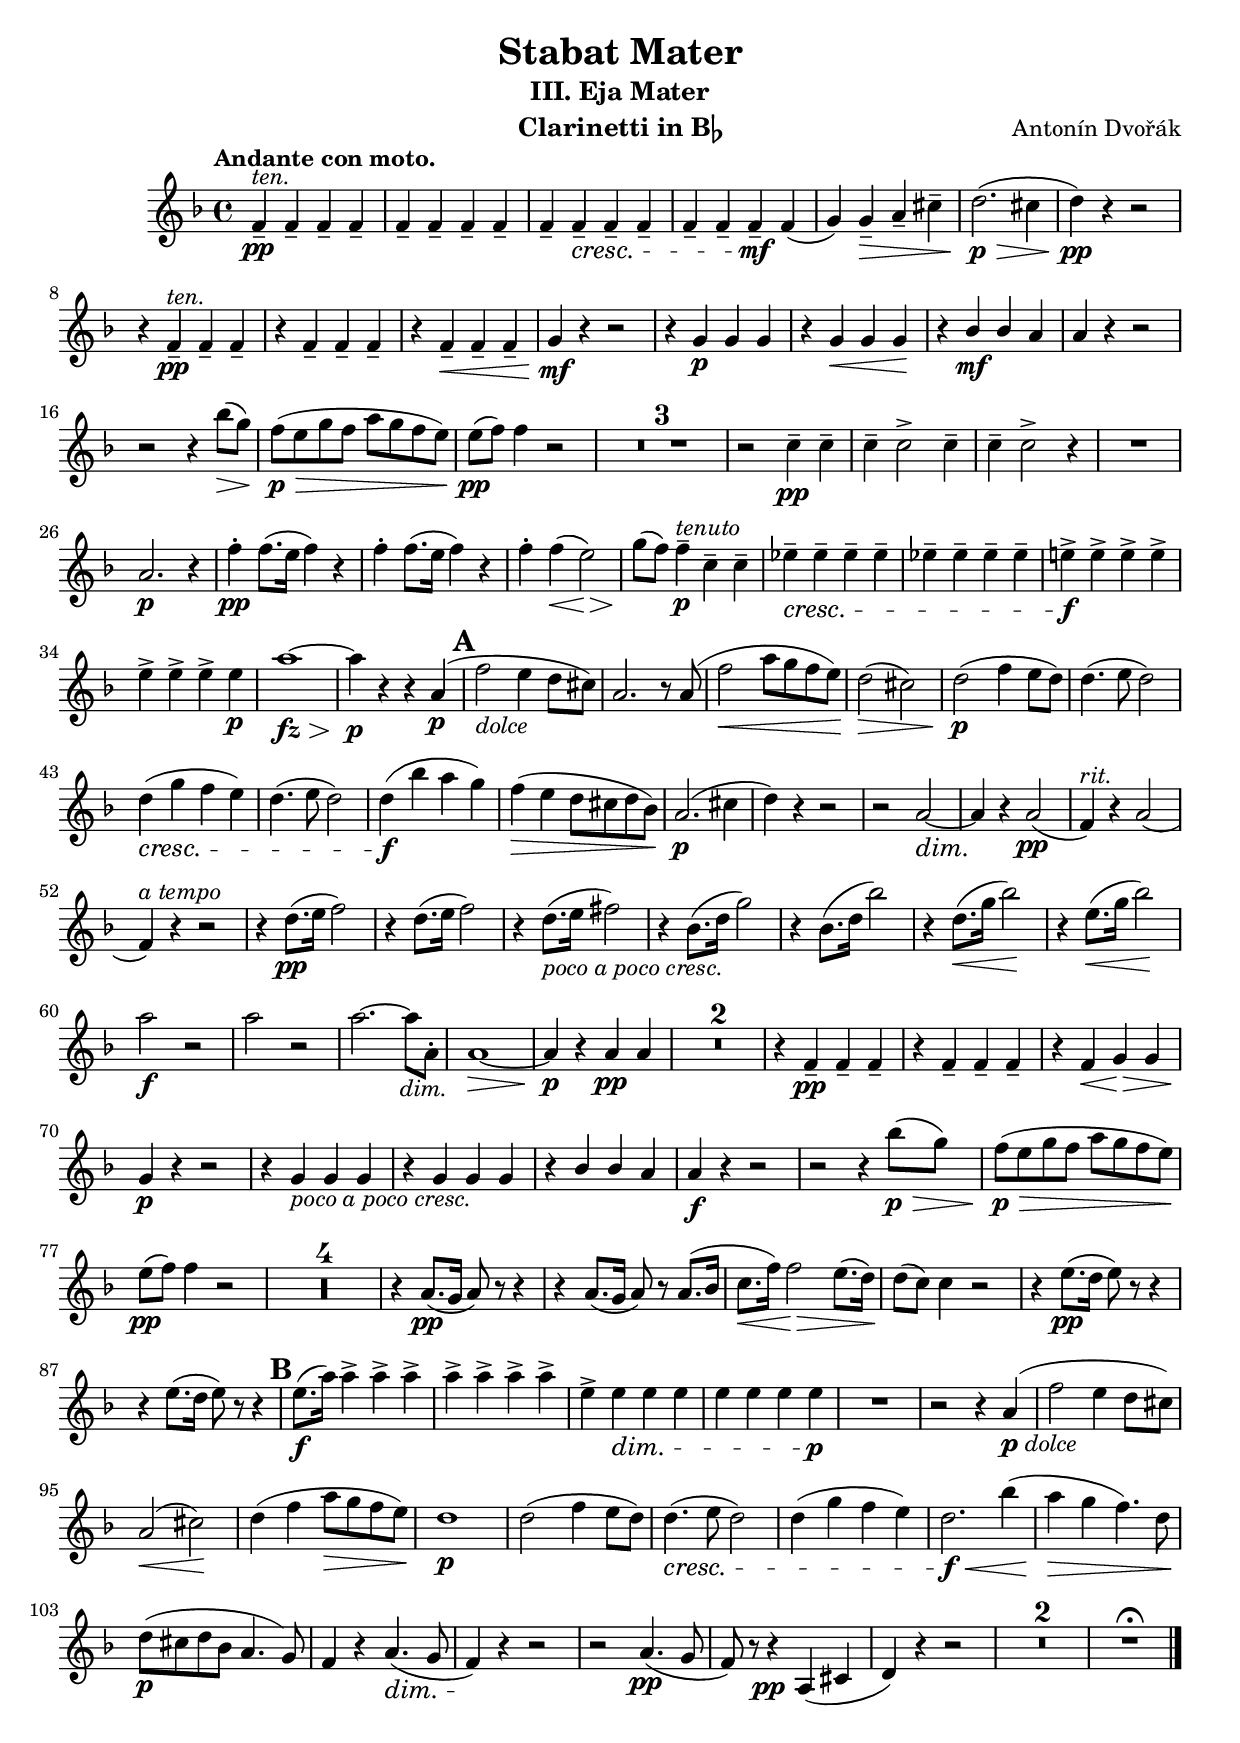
\version "2.15.33"

\header {
  title = "Stabat Mater"
  subtitle = "III. Eja Mater"
  composer = "Antonín Dvořák"
  instrument = \markup { \concat { "Clarinetti in B" \flat } }
}

\score {
  \transpose bes c' {
    \relative c'{
      \compressFullBarRests
      \key c \minor
      \time 4/4
      \tempo "Andante con moto."
      ees4--\pp ^\markup \italic ten.  ees4-- ees4-- ees4--
      ees4-- ees4-- ees4-- ees4--
      ees4-- ees4-- \cresc ees4-- ees4--
      ees4-- ees4-- ees4-- \mf ees4 (
      f) f--\> g-- b--
      c2. \p \> ( b4
      c4 ) \pp r4 r2
      r4 ees,4--\pp ^\markup \italic ten.  ees4-- ees4--
      r4 ees4-- ees4-- ees4--
      r4 ees4-- \< ees4-- ees4--
      f \mf r4 r2
      r4 f \p f f
      r f\< f f\!
      r4 \stemUp as-\tweak #'extra-offset #'(0 . 0.4) \mf as g \stemNeutral
      g r4 r2
      r2 r4 as'8 ( \> f )
      es \p \> ( d f es g f es d )
      d ( \pp es ) es4 r2
      R1*3
      r2 bes4-- \pp bes--
      bes4-- bes2-> bes4--
      bes4-- bes2-> r4
      R1
      g2. \p r4
      es'4-.\pp es8. -\tweak #'positions #'(3 . 3) ( d16 es4 ) r4
      es4-. es8.-\tweak #'positions #'(3 . 3) ( d16 es4 ) r4
      es4-. es ( \< d2 \> )
      f8( \! es) es4-- \p ^\markup \italic tenuto  bes-- bes--
      des-- \cresc des-- des-- des--
      des-- des-- des-- des--
      d!-> \f d-> d-> d->
      d-> d-> d-> d \p
      g1~ \fz \>
      g4\p r4 r4 g, \p ( \mark \default
      es'2 -\markup \italic dolce d4 c8 b )
      g2. r8 \shape Slur #'((-0.6 . 0.8)(0 . 0.6)(-0.5 . 0.3)(0 . 0)) g (
      es'2-\tweak #'extra-offset #'(0 . -0.2) \< g8 f es d \! )
      \tweak Stem #'length #6.3
      c2 ( -\tweak #'extra-offset #'(0 . 0.3) \>
      \tweak Stem #'length #6.3
      b )
      \tweak Stem #'length #6.3
      c2-\tweak #'extra-offset #'(0 . 0.3) \p ( es4 d8 c )
      c4. ( d8 c2)
      c4 \cresc ( f es d)
      c4. ( d8 c2)
      \shape Slur #'((0 . -1)(0 . 0.4)(0 . 0)(0 . 0))
      c4\f ( as' g f )
      es ( \> d4 \tweak Beam #'positions #'(-2.25 . -2.7) c8 b c as )
      g2.\p ( b4
      c) r4 r2
      r2 g2~ \dim
      g4 \! r g2\pp (
      es4 ^\markup \italic rit. ) r4 g2 (
      es4 ) ^\markup \italic "a tempo" r4 r2
      r4 c'8.\pp ( d16 es2 )
      r4 c8. ( d16 es2 )
      r4 c8._\markup \italic "poco a poco cresc." ( d16 e2 )
      r4 \tweak Beam #'positions #'(-2.7 . -2.05) as,8. ( c16 f2 )
      r4 \tweak Beam #'positions #'(-3 . -2.25) as,8. ( c16 as'2 )
      r4 c,8. ( \<  f16 as2\! )
      r4 \tweak Beam #'positions #'(-1.25 . -0.8) d,8. ( \<  f16 as2\! )
      g2-\tweak #'extra-offset #'(0 . 0.4) \f r
      g r
      g2.~
      \once \override TieColumn #'tie-configuration = #'((7.5 . 1))
      \tweak Beam #'positions #'(-1.8 . -2.7)
      g8 -\tweak #'extra-offset #'(-0.5 . 0.4) _\markup \italic dim. g, -.
      g1 \> ~
      g4 \p r g \pp g
      R1*2
      r4 es-- \pp es-- es--
      r4 es-- es-- es--
      r4 es \< f \> f
      f\p r r2
      r4 f _\markup \italic "poco a poco cresc." f f
      r f f f
      \stemUp
      r as as g
      \stemNeutral
      g\f r r2
      r2 r4 as'8( \p \tweak #'minimum-length #9 \> f )
      es( \p \> d f es g f es d )
      d \pp ( es) es4 r2
      R1*4
      r4 \tweak Beam #'positions #'(2.85 . 2.58) g,8. ( \pp f16 g8 ) r r4
      r4 \tweak Beam #'positions #'(2.85 . 2.58) g8. ( f16 g8 )
      r8 \tweak Beam #'positions #'(2.6 . 3) g8. ( as16
      \tweak Beam #'positions #'(-2.25 . -1.8)
      bes8. \< es16 ) es2 \> d8. ( c16 ) \!
      c8 ( bes) bes4 r2
      r4 d8. ( \pp c16 d8 ) r r4
      r4 d8. ( c16 d8 ) r r4 \mark \default
      d8.\f ( g16 ) g4-> g-> g->
      g4-> g-> g-> g->
      d4-> d \dim d d
      d4 d d d \p
      R1
      r2 r4
      \shape Slur #'(((0 . 0.8)(0 . 1.2)(0 . 1.6)(0 . 2))
                     ())
      g, _\markup { \dynamic p \italic dolce } (
      es'2 d4 c8 b )
      g2 -\tweak #'extra-offset #'(0 . 0.3) \< (
      \tweak Stem #'length #6 b) \!
      c4 ( es g8 \> f es d )
      c1 \p
      c2 ( es4 d8 c )
      c4.( \cresc d8 c2 )
      c4 ( f es d )
      c2. \f \< as'4 (
      g \> f es4. ) c8
      \break
      \shape Slur #'((0 . 0)(0 . 0)(-1 . -0.2)(-0.8 . -0.8))
      \tweak Beam #'positions #'(-2.25 . -2.7)
      c8 \p ( b c as g4. f8 )
      es4 r g4. ( \dim f8
      es4 ) \! r4 r2
      r2 g4. ( \pp f8
      es8) r r4 g,4( -\tweak #'X-offset #-4.2 -\tweak #'Y-offset #-2.3 \pp b
      c ) r4 r2
      R1*2
      R1\fermataMarkup
      \bar "|."
    }
  }
}
